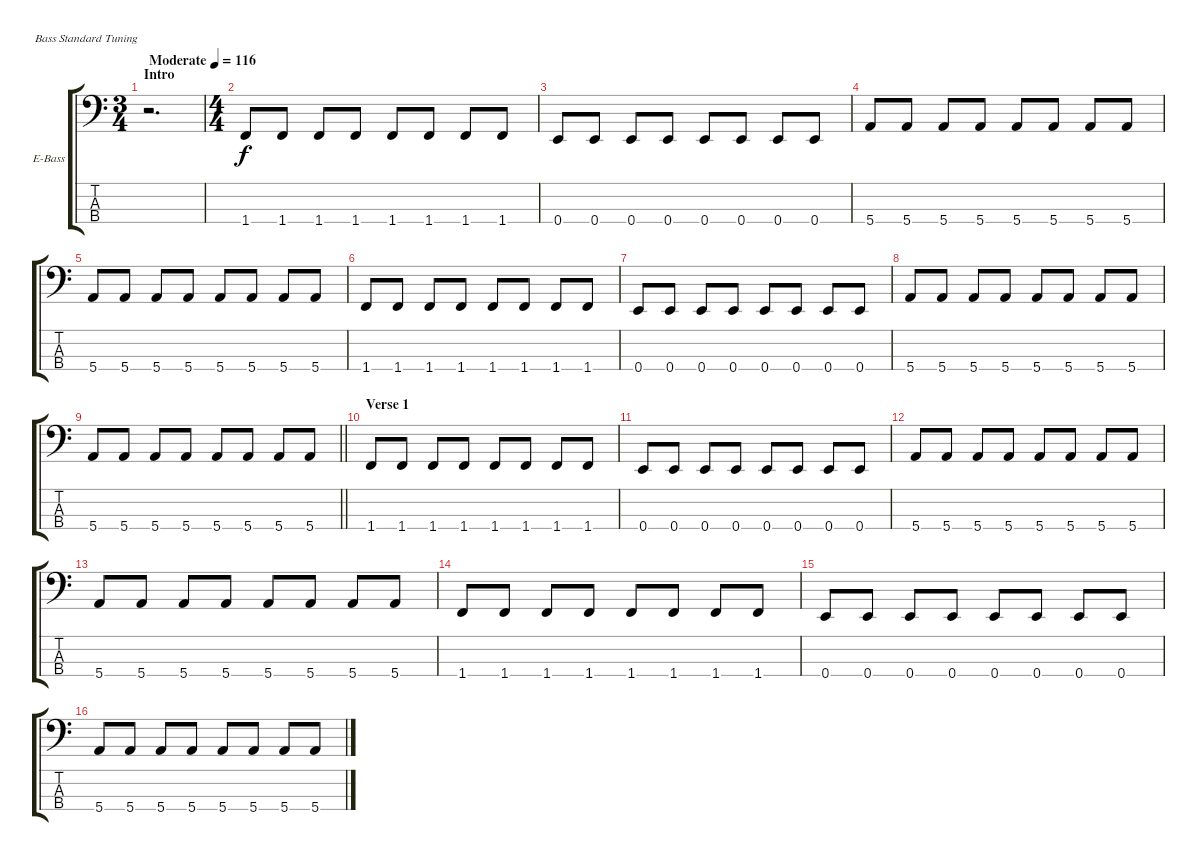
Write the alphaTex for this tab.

\bracketExtendMode groupsimilarinstruments
\firstSystemTrackNameOrientation horizontal
\otherSystemsTrackNameOrientation horizontal
\track ("Bass" "E-Bass") {instrument electricbassfinger}
\staff {score tabs}
\tuning (G2 D2 A1 E1)
\ts (3 4)
\beaming (8 2 2 2)
\section ("" "Intro")
\tempo (116 "Moderate")
\clef f4
\ks c
r.2{d dy f instrument electricbassfinger} |
\ts (4 4)
\beaming (8 2 2 2 2)
1.4.8 1.4.8 1.4.8 1.4.8 1.4.8 1.4.8 1.4.8 1.4.8 |
0.4.8 0.4.8 0.4.8 0.4.8 0.4.8 0.4.8 0.4.8 0.4.8 |
5.4.8 5.4.8 5.4.8 5.4.8 5.4.8 5.4.8 5.4.8 5.4.8 |
5.4.8 5.4.8 5.4.8 5.4.8 5.4.8 5.4.8 5.4.8 5.4.8 |
1.4.8 1.4.8 1.4.8 1.4.8 1.4.8 1.4.8 1.4.8 1.4.8 |
0.4.8 0.4.8 0.4.8 0.4.8 0.4.8 0.4.8 0.4.8 0.4.8 |
5.4.8 5.4.8 5.4.8 5.4.8 5.4.8 5.4.8 5.4.8 5.4.8 |
\barLineRight lightlight
5.4.8 5.4.8 5.4.8 5.4.8 5.4.8 5.4.8 5.4.8 5.4.8 |
\section ("" "Verse 1")
1.4.8 1.4.8 1.4.8 1.4.8 1.4.8 1.4.8 1.4.8 1.4.8 |
0.4.8 0.4.8 0.4.8 0.4.8 0.4.8 0.4.8 0.4.8 0.4.8 |
5.4.8 5.4.8 5.4.8 5.4.8 5.4.8 5.4.8 5.4.8 5.4.8 |
5.4.8 5.4.8 5.4.8 5.4.8 5.4.8 5.4.8 5.4.8 5.4.8 |
1.4.8 1.4.8 1.4.8 1.4.8 1.4.8 1.4.8 1.4.8 1.4.8 |
0.4.8 0.4.8 0.4.8 0.4.8 0.4.8 0.4.8 0.4.8 0.4.8 |
5.4.8 5.4.8 5.4.8 5.4.8 5.4.8 5.4.8 5.4.8 5.4.8
